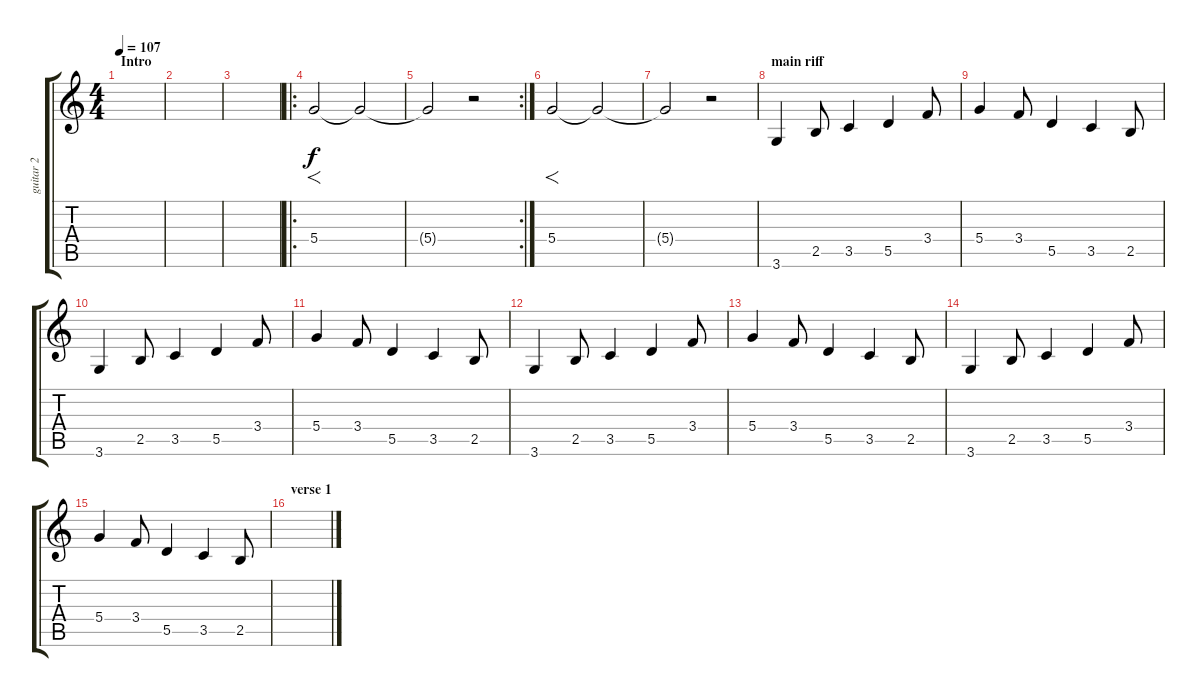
\track ("guitar 2" "guitar 2") {instrument distortionguitar}
\staff {score tabs}
\tuning (E4 B3 G3 D3 A2 E2) {hide}
\ts (4 4)
\section ("" "Intro")
\tempo 107
\clef g2
\ks c
|
|
|
\ro
5.4.2{f} 5.4{t}.2{volume 2} |
\rc 2
5.4{t}.2 r.2{volume 8} |
5.4.2{f} 5.4{t}.2{volume 2} |
5.4{t}.2 r.2{volume 8} |
\section ("" "main riff ")
3.6.4 2.5.8 3.5.4 5.5.4 3.4.8 |
5.4.4 3.4.8 5.5.4 3.5.4 2.5.8 |
3.6.4 2.5.8 3.5.4 5.5.4 3.4.8 |
5.4.4 3.4.8 5.5.4 3.5.4 2.5.8 |
3.6.4 2.5.8 3.5.4 5.5.4 3.4.8 |
5.4.4 3.4.8 5.5.4 3.5.4 2.5.8 |
3.6.4 2.5.8 3.5.4 5.5.4 3.4.8 |
5.4.4 3.4.8 5.5.4 3.5.4 2.5.8 |
\section ("" "verse 1")
